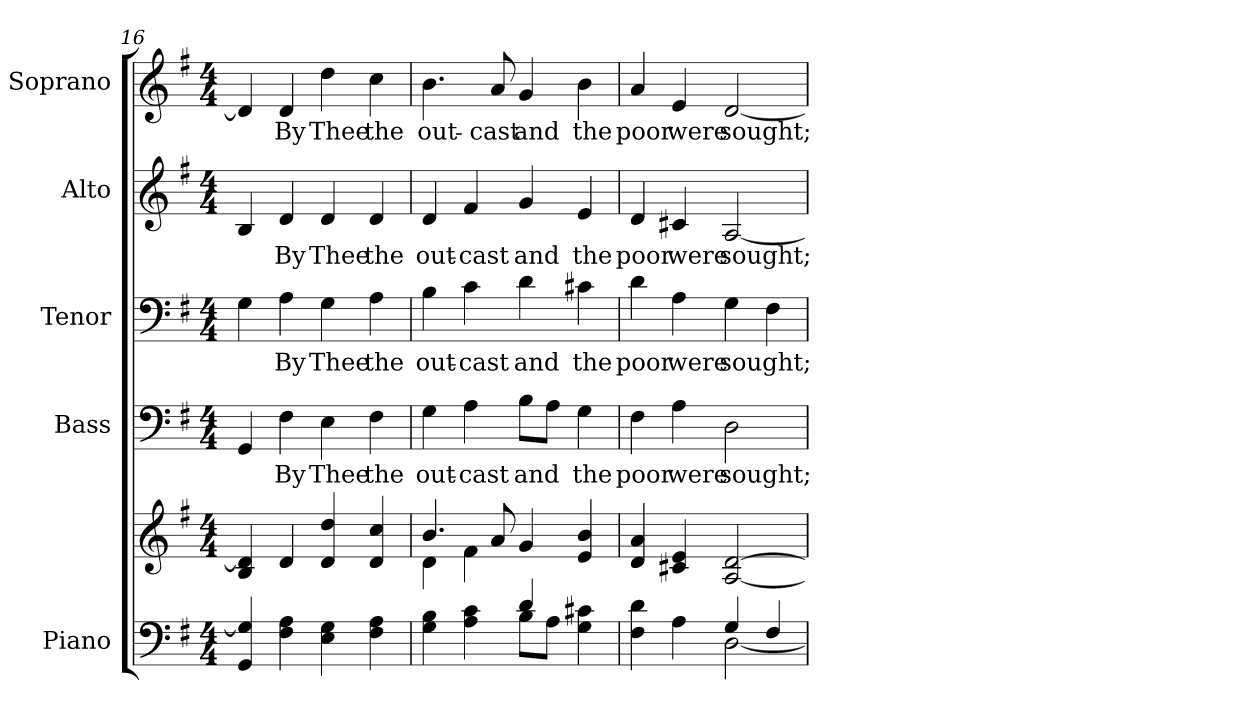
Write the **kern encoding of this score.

**kern	**kern	**kern	**text	**kern	**text	**kern	**text	**kern	**text
*part5	*part5	*part4	*part4	*part3	*part3	*part2	*part2	*part1	*part1
*staff6	*staff5	*staff4	*staff4	*staff3	*staff3	*staff2	*staff2	*staff1	*staff1
*I"Piano	*	*I"Bass	*	*I"Tenor	*	*I"Alto	*	*I"Soprano	*
*I'Pno.	*	*I'B.	*	*I'T.	*	*I'A.	*	*I'S.	*
!!LO:PB:g=z
*clefF4	*clefG2	*clefF4	*	*clefF4	*	*clefG2	*	*clefG2	*
*k[f#]	*k[f#]	*k[f#]	*	*k[f#]	*	*k[f#]	*	*k[f#]	*
*G:	*G:	*G:	*	*G:	*	*G:	*	*G:	*
*M4/4	*M4/4	*M4/4	*	*M4/4	*	*M4/4	*	*M4/4	*
=16	=16	=16	=16	=16	=16	=16	=16	=16	=16
4GGi/ 4Gi]	4Bi/ 4di]	4GGi/	.	4Gi\	.	4Bi/	.	4di/]	.
!	!	!	!LO:LY:b:color=#000000	!	!	!	!	!	!
!	!	!	!	!	!LO:LY:b:color=#000000	!	!	!	!
!	!	!	!	!	!	!	!LO:LY:b:color=#000000	!	!
!	!	!	!	!	!	!	!	!	!LO:LY:b:color=#000000
4F#i\ 4Ai	4di/	4F#i\	By	4Ai\	By	4di/	By	4di/	By
!	!	!	!LO:LY:b:color=#000000	!	!	!	!	!	!
!	!	!	!	!	!LO:LY:b:color=#000000	!	!	!	!
!	!	!	!	!	!	!	!LO:LY:b:color=#000000	!	!
!	!	!	!	!	!	!	!	!	!LO:LY:b:color=#000000
4Ei\ 4Gi	4di/ 4ddi	4Ei\	Thee	4Gi\	Thee	4di/	Thee	4ddi\	Thee
!	!	!	!LO:LY:b:color=#000000	!	!	!	!	!	!
!	!	!	!	!	!LO:LY:b:color=#000000	!	!	!	!
!	!	!	!	!	!	!	!LO:LY:b:color=#000000	!	!
!	!	!	!	!	!	!	!	!	!LO:LY:b:color=#000000
4F#i\ 4Ai	4di/ 4cci	4F#i\	the	4Ai\	the	4di/	the	4cci\	the
=17	=17	=17	=17	=17	=17	=17	=17	=17	=17
*^	*^	*	*	*	*	*	*	*	*
!	!	!	!	!	!LO:LY:b:color=#000000	!	!	!	!	!	!
!	!	!	!	!	!	!	!LO:LY:b:color=#000000	!	!	!	!
!	!	!	!	!	!	!	!	!	!LO:LY:b:color=#000000	!	!
!	!	!	!	!	!	!	!	!	!	!	!LO:LY:b:color=#000000
4Gi\ 4Bi	2ryy	4.bi/	4di\	4Gi\	out-	4Bi\	out-	4di/	out-	4.bi\	out-
!	!	!	!	!	!LO:LY:b:color=#000000	!	!	!	!	!	!
!	!	!	!	!	!	!	!LO:LY:b:color=#000000	!	!	!	!
!	!	!	!	!	!	!	!	!	!LO:LY:b:color=#000000	!	!
4Ai\ 4ci	.	.	4f#i\	4Ai\	-cast	4ci\	-cast	4f#i/	-cast	.	.
!	!	!	!	!	!	!	!	!	!	!	!LO:LY:b:color=#000000
.	.	8ai/	.	.	.	.	.	.	.	8ai/	-cast
!	!	!	!	!	!LO:LY:b:color=#000000	!	!	!	!	!	!
!	!	!	!	!	!	!	!LO:LY:b:color=#000000	!	!	!	!
!	!	!	!	!	!	!	!	!	!LO:LY:b:color=#000000	!	!
!	!	!	!	!	!	!	!	!	!	!	!LO:LY:b:color=#000000
4di/	8Bi\L	4gi/	2ryy	8Bi\L	and	4di\	and	4gi/	and	4gi/	and
.	8Ai\J	.	.	8Ai\J	.	.	.	.	.	.	.
!	!	!	!	!	!LO:LY:b:color=#000000	!	!	!	!	!	!
!	!	!	!	!	!	!	!LO:LY:b:color=#000000	!	!	!	!
!	!	!	!	!	!	!	!	!	!LO:LY:b:color=#000000	!	!
!	!	!	!	!	!	!	!	!	!	!	!LO:LY:b:color=#000000
4Gi\ 4c#Xi	4ryy	4ei/ 4bi	.	4Gi\	the	4c#Xi\	the	4ei/	the	4bi\	the
*	*	*v	*v	*	*	*	*	*	*	*	*
!!LO:PB:g=z
=18	=18	=18	=18	=18	=18	=18	=18	=18	=18	=18
!	!	!	!	!LO:LY:b:color=#000000	!	!	!	!	!	!
!	!	!	!	!	!	!LO:LY:b:color=#000000	!	!	!	!
!	!	!	!	!	!	!	!	!LO:LY:b:color=#000000	!	!
!	!	!	!	!	!	!	!	!	!	!LO:LY:b:color=#000000
4F#i\ 4di	2ryy	4di/ 4ai	4F#i\	poor	4di\	poor	4di/	poor	4ai/	poor
!	!	!	!	!LO:LY:b:color=#000000	!	!	!	!	!	!
!	!	!	!	!	!	!LO:LY:b:color=#000000	!	!	!	!
!	!	!	!	!	!	!	!	!LO:LY:b:color=#000000	!	!
!	!	!	!	!	!	!	!	!	!	!LO:LY:b:color=#000000
4Ai\	.	4c#Xi/ 4ei	4Ai\	were	4Ai\	were	4c#Xi/	were	4ei/	were
!	!	!	!	!LO:LY:b:color=#000000	!	!	!	!	!	!
!	!	!	!	!	!	!LO:LY:b:color=#000000	!	!	!	!
!	!	!	!	!	!	!	!	!LO:LY:b:color=#000000	!	!
!	!	!	!	!	!	!	!	!	!	!LO:LY:b:color=#000000
4Gi/	[<2Di\	[<2Ai/ [>2di	2Di\	sought;	4Gi\	sought;	[<2Ai/	sought;	[<2di/	sought;
4F#i/	.	.	.	.	4F#i\	.	.	.	.	.
*v	*v	*	*	*	*	*	*	*	*	*
=	=	=	=	=	=	=	=	=	=
*-	*-	*-	*-	*-	*-	*-	*-	*-	*-
